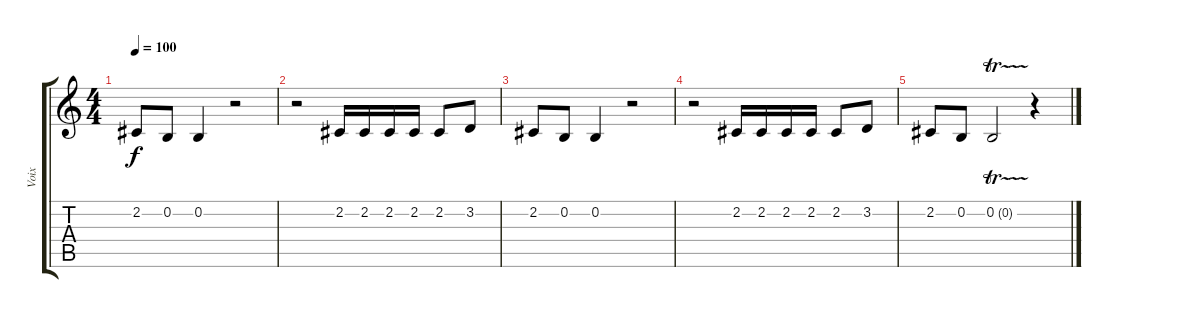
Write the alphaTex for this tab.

\track ("Voix" "Voix") {instrument tenorsax}
\staff {score tabs}
\tuning (E4 B3 G3 D3 A2 E2) {hide}
\ts (4 4)
\tempo 100
\clef g2
\ks c
2.2.8{dy f} 0.2.8 0.2.4 r.2 |
r.2 2.2.16 2.2.16 2.2.16 2.2.16 2.2.8 3.2.8 |
2.2.8 0.2.8 0.2.4 r.2 |
r.2 2.2.16 2.2.16 2.2.16 2.2.16 2.2.8 3.2.8 |
2.2.8 0.2.8 0.2{tr (0 64)}.2 r.4
